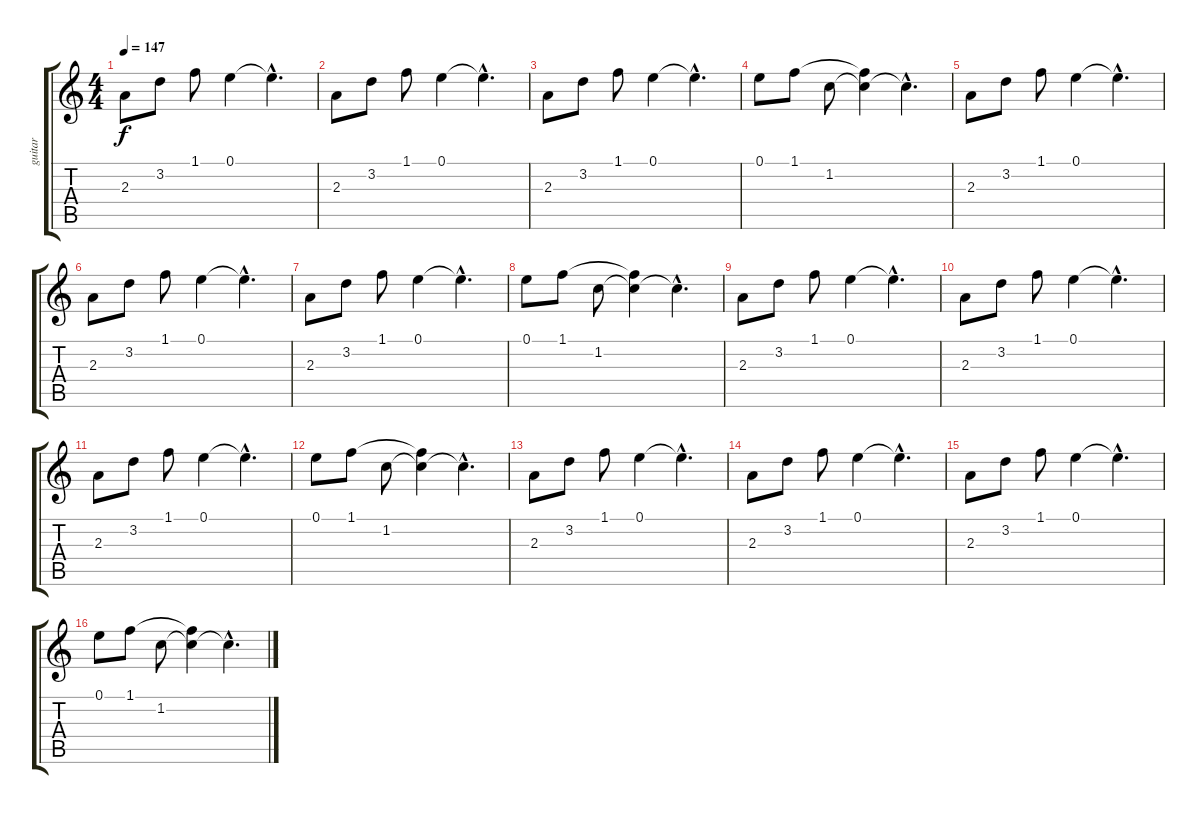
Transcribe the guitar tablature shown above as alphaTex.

\track ("guitar" "guitar") {instrument electricguitarclean}
\staff {score tabs}
\tuning (E4 B3 G3 D3 A2 E2) {hide}
\ts (4 4)
\tempo 147
\clef g2
\ks c
2.3.8{dy f} 3.2.8 1.1.8 0.1.4 0.1{hac t}.4{d} |
2.3.8 3.2.8 1.1.8 0.1.4 0.1{hac t}.4{d} |
2.3.8 3.2.8 1.1.8 0.1.4 0.1{hac t}.4{d} |
0.1.8 1.1.8 1.2.8 (1.1{t} 1.2{t}).4 1.2{hac t}.4{d} |
2.3.8 3.2.8 1.1.8 0.1.4 0.1{hac t}.4{d} |
2.3.8 3.2.8 1.1.8 0.1.4 0.1{hac t}.4{d} |
2.3.8 3.2.8 1.1.8 0.1.4 0.1{hac t}.4{d} |
0.1.8 1.1.8 1.2.8 (1.1{t} 1.2{t}).4 1.2{hac t}.4{d} |
2.3.8 3.2.8 1.1.8 0.1.4 0.1{hac t}.4{d} |
2.3.8 3.2.8 1.1.8 0.1.4 0.1{hac t}.4{d} |
2.3.8 3.2.8 1.1.8 0.1.4 0.1{hac t}.4{d} |
0.1.8 1.1.8 1.2.8 (1.1{t} 1.2{t}).4 1.2{hac t}.4{d} |
2.3.8 3.2.8 1.1.8 0.1.4 0.1{hac t}.4{d} |
2.3.8 3.2.8 1.1.8 0.1.4 0.1{hac t}.4{d} |
2.3.8 3.2.8 1.1.8 0.1.4 0.1{hac t}.4{d} |
0.1.8 1.1.8 1.2.8 (1.1{t} 1.2{t}).4 1.2{hac t}.4{d}
